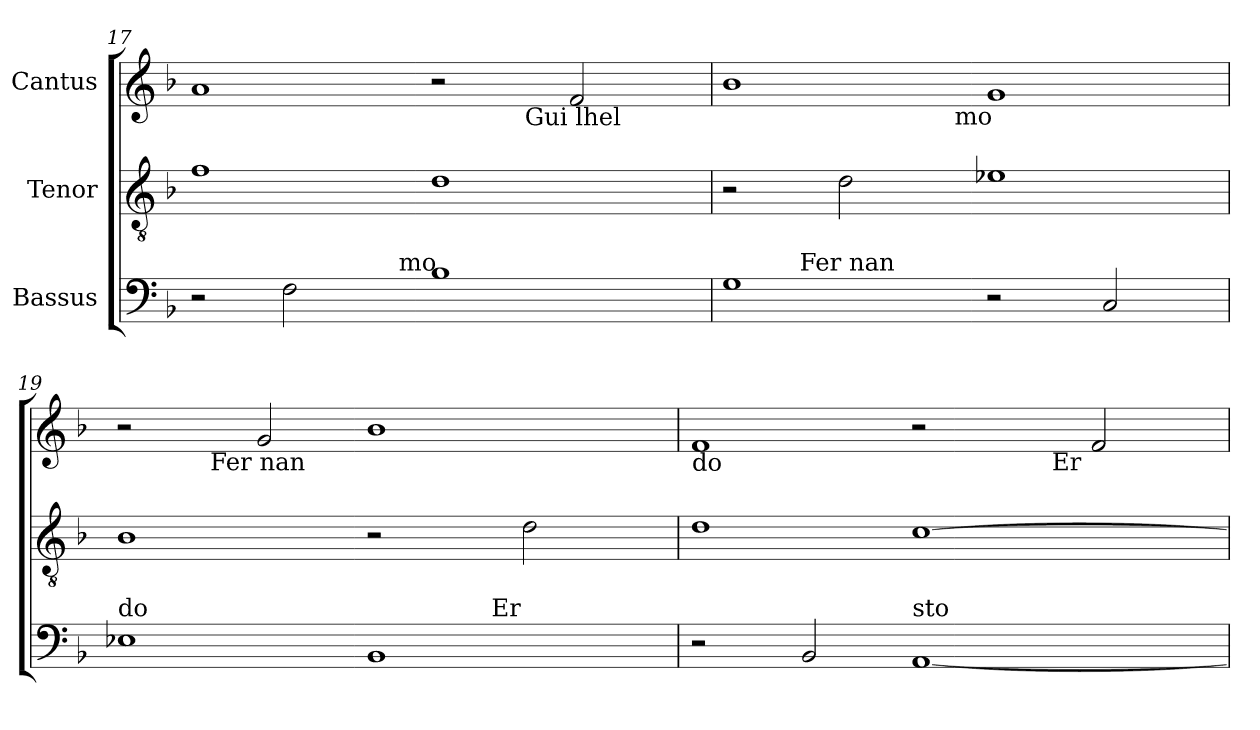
**kern	**kern	**kern
*part3	*part2	*part1
*staff3	*staff2	*staff1
*I"Bassus	*I"Tenor	*I"Cantus
*clefF4	*clefGv2	*clefG2
*ITrd7c12	*	*
*k[b-]	*k[b-]	*k[b-]
*F:	*F:	*F:
=17	=17	=17
!	!	!LO:TX:b:t=mo,
*^	*	*^
2r	2ryy	1f	1a	1ryy
2FF\	4ryy	.	.	.
.	8ryy	.	.	.
.	32ryy	.	.	.
!	!LO:TX:a:t=mo	!	!	!
.	1ryy	.	.	.
1BB-	.	1d	2r	4ryy
.	.	.	.	16.ryy
!	!	!	!	!LO:TX:b:t=Gui lhel
.	.	.	.	2ryy
.	.	.	2f/	.
.	.	.	.	8ryy
.	16.ryy	.	.	.
.	.	.	.	32ryy
=18	=18	=18	=18	=18
1GG	4.ryy	2r	1b-	2ryy
!	!LO:TX:a:t=Fer nan	!	!	!
.	1ryy	.	.	.
.	.	2d\	.	4ryy
.	.	.	.	8ryy
.	.	.	.	32ryy
!	!	!	!	!LO:TX:b:t=mo
.	.	.	.	1ryy
2r	.	1e-X	1g	.
.	2ryy	.	.	.
2CC/	.	.	.	.
.	8ryy	.	.	.
.	.	.	.	16.ryy
=19	=19	=19	=19	=19
!LO:TX:a:t=do	!	!	!	!
1EE-X	1ryy	1B-	2r	4.ryy
!	!	!	!	!LO:TX:b:t=Fer nan
.	.	.	.	1ryy
.	.	.	2g/	.
1BBB-	4..ryy	2r	1b-	.
.	.	.	.	2ryy
!	!LO:TX:a:t=Er	!	!	!
.	2ryy	.	.	.
.	.	2d\	.	.
.	.	.	.	8ryy
.	16ryy	.	.	.
=20	=20	=20	=20	=20
!	!	!	!LO:TX:b:t=do	!
!LO:TX:a:t=ne	!	!	!	!
*v	*v	*	*	*
2r	1d	1f	1ryy
2BBB-/	.	.	.
!LO:TX:a:t=sto	!	!	!
[<1AAA	[>1c	2r	4ryy
.	.	.	8ryy
.	.	.	32ryy
!	!	!	!LO:TX:b:t=Er
.	.	.	2ryy
.	.	2f/	.
.	.	.	16.ryy
*	*	*v	*v
=	=	=
*-	*-	*-
